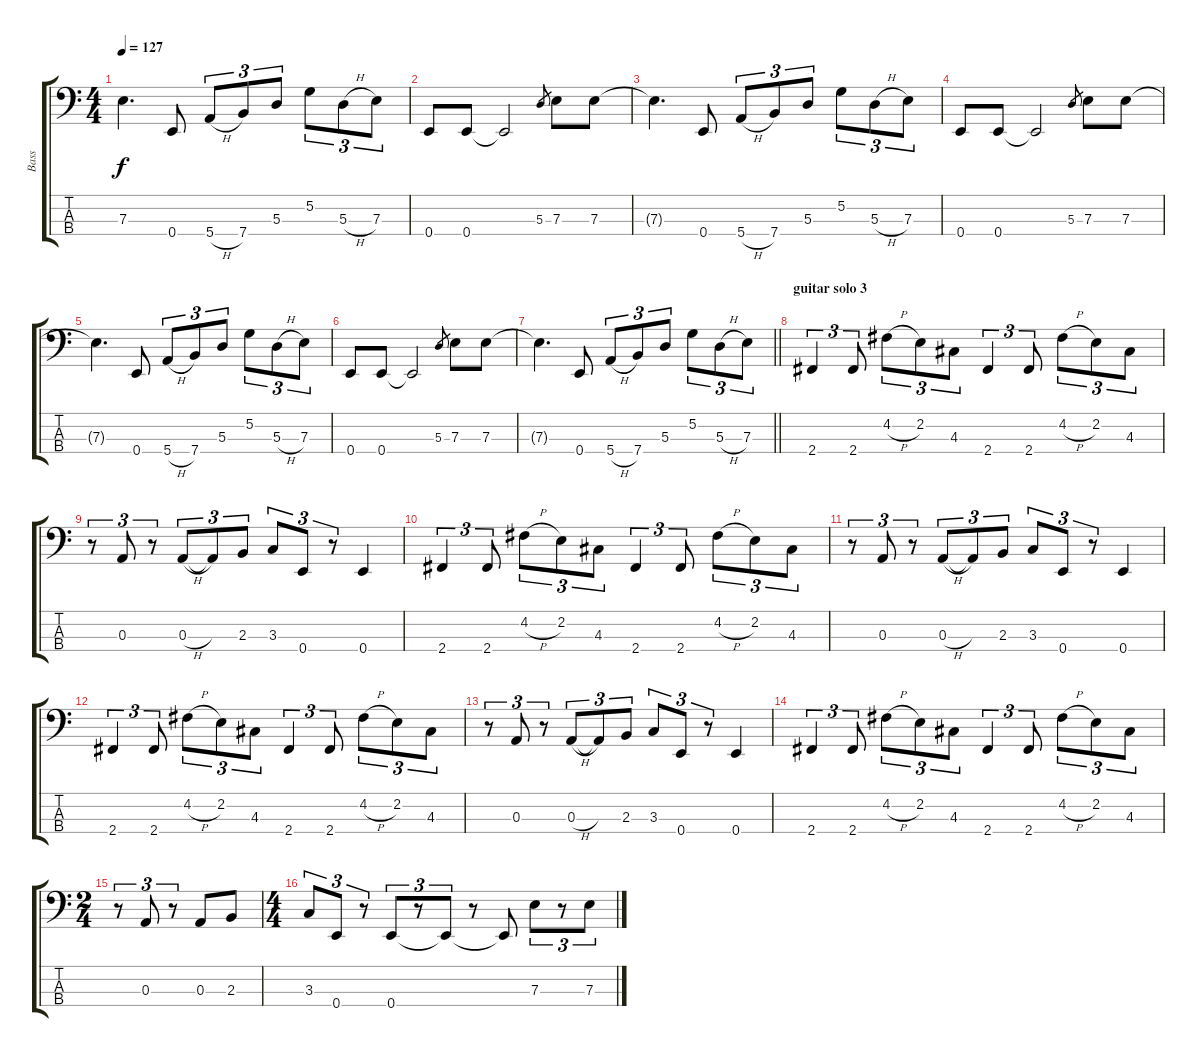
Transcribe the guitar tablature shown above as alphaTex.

\track ("Bass" "Bass") {instrument electricbasspick}
\staff {score tabs}
\tuning (G2 D2 A1 E1) {hide}
\ts (4 4)
\tempo 127
\clef f4
\ks c
7.3{t}.4{d dy f} 0.4.8 5.4{h}.8{tu (3 2)} 7.4.8{tu (3 2)} 5.3.8{tu (3 2)} 5.2.8{tu (3 2)} 5.3{h}.8{tu (3 2)} 7.3.8{tu (3 2)} |
0.4.8 0.4.8 0.4{t}.2 5.3.8{gr} 7.3.8 7.3.8 |
7.3{t}.4{d} 0.4.8 5.4{h}.8{tu (3 2)} 7.4.8{tu (3 2)} 5.3.8{tu (3 2)} 5.2.8{tu (3 2)} 5.3{h}.8{tu (3 2)} 7.3.8{tu (3 2)} |
0.4.8 0.4.8 0.4{t}.2 5.3.8{gr} 7.3.8 7.3.8 |
7.3{t}.4{d} 0.4.8 5.4{h}.8{tu (3 2)} 7.4.8{tu (3 2)} 5.3.8{tu (3 2)} 5.2.8{tu (3 2)} 5.3{h}.8{tu (3 2)} 7.3.8{tu (3 2)} |
0.4.8 0.4.8 0.4{t}.2 5.3.8{gr} 7.3.8 7.3.8 |
\barLineRight lightlight
7.3{t}.4{d} 0.4.8 5.4{h}.8{tu (3 2)} 7.4.8{tu (3 2)} 5.3.8{tu (3 2)} 5.2.8{tu (3 2)} 5.3{h}.8{tu (3 2)} 7.3.8{tu (3 2)} |
\section ("" "guitar solo 3")
2.4.4{tu (3 2)} 2.4.8{tu (3 2)} 4.2{h}.8{tu (3 2)} 2.2.8{tu (3 2)} 4.3.8{tu (3 2)} 2.4.4{tu (3 2)} 2.4.8{tu (3 2)} 4.2{h}.8{tu (3 2)} 2.2.8{tu (3 2)} 4.3.8{tu (3 2)} |
r.8{tu (3 2)} 0.3.8{tu (3 2)} r.8{tu (3 2)} 0.3{h}.8{tu (3 2)} 0.3{t}.8{tu (3 2)} 2.3.8{tu (3 2)} 3.3.8{tu (3 2)} 0.4.8{tu (3 2)} r.8{tu (3 2)} 0.4.4 |
2.4.4{tu (3 2)} 2.4.8{tu (3 2)} 4.2{h}.8{tu (3 2)} 2.2.8{tu (3 2)} 4.3.8{tu (3 2)} 2.4.4{tu (3 2)} 2.4.8{tu (3 2)} 4.2{h}.8{tu (3 2)} 2.2.8{tu (3 2)} 4.3.8{tu (3 2)} |
r.8{tu (3 2)} 0.3.8{tu (3 2)} r.8{tu (3 2)} 0.3{h}.8{tu (3 2)} 0.3{t}.8{tu (3 2)} 2.3.8{tu (3 2)} 3.3.8{tu (3 2)} 0.4.8{tu (3 2)} r.8{tu (3 2)} 0.4.4 |
2.4.4{tu (3 2)} 2.4.8{tu (3 2)} 4.2{h}.8{tu (3 2)} 2.2.8{tu (3 2)} 4.3.8{tu (3 2)} 2.4.4{tu (3 2)} 2.4.8{tu (3 2)} 4.2{h}.8{tu (3 2)} 2.2.8{tu (3 2)} 4.3.8{tu (3 2)} |
r.8{tu (3 2)} 0.3.8{tu (3 2)} r.8{tu (3 2)} 0.3{h}.8{tu (3 2)} 0.3{t}.8{tu (3 2)} 2.3.8{tu (3 2)} 3.3.8{tu (3 2)} 0.4.8{tu (3 2)} r.8{tu (3 2)} 0.4.4 |
2.4.4{tu (3 2)} 2.4.8{tu (3 2)} 4.2{h}.8{tu (3 2)} 2.2.8{tu (3 2)} 4.3.8{tu (3 2)} 2.4.4{tu (3 2)} 2.4.8{tu (3 2)} 4.2{h}.8{tu (3 2)} 2.2.8{tu (3 2)} 4.3.8{tu (3 2)} |
\ts (2 4)
r.8{tu (3 2)} 0.3.8{tu (3 2)} r.8{tu (3 2)} 0.3.8 2.3.8 |
\ts (4 4)
3.3.8{tu (3 2)} 0.4.8{tu (3 2)} r.8{tu (3 2)} 0.4.8{tu (3 2)} r.8{tu (3 2)} 0.4{t}.8{tu (3 2)} r.8 0.4{t}.8 7.3.8{tu (3 2)} r.8{tu (3 2)} 7.3.8{tu (3 2)}
